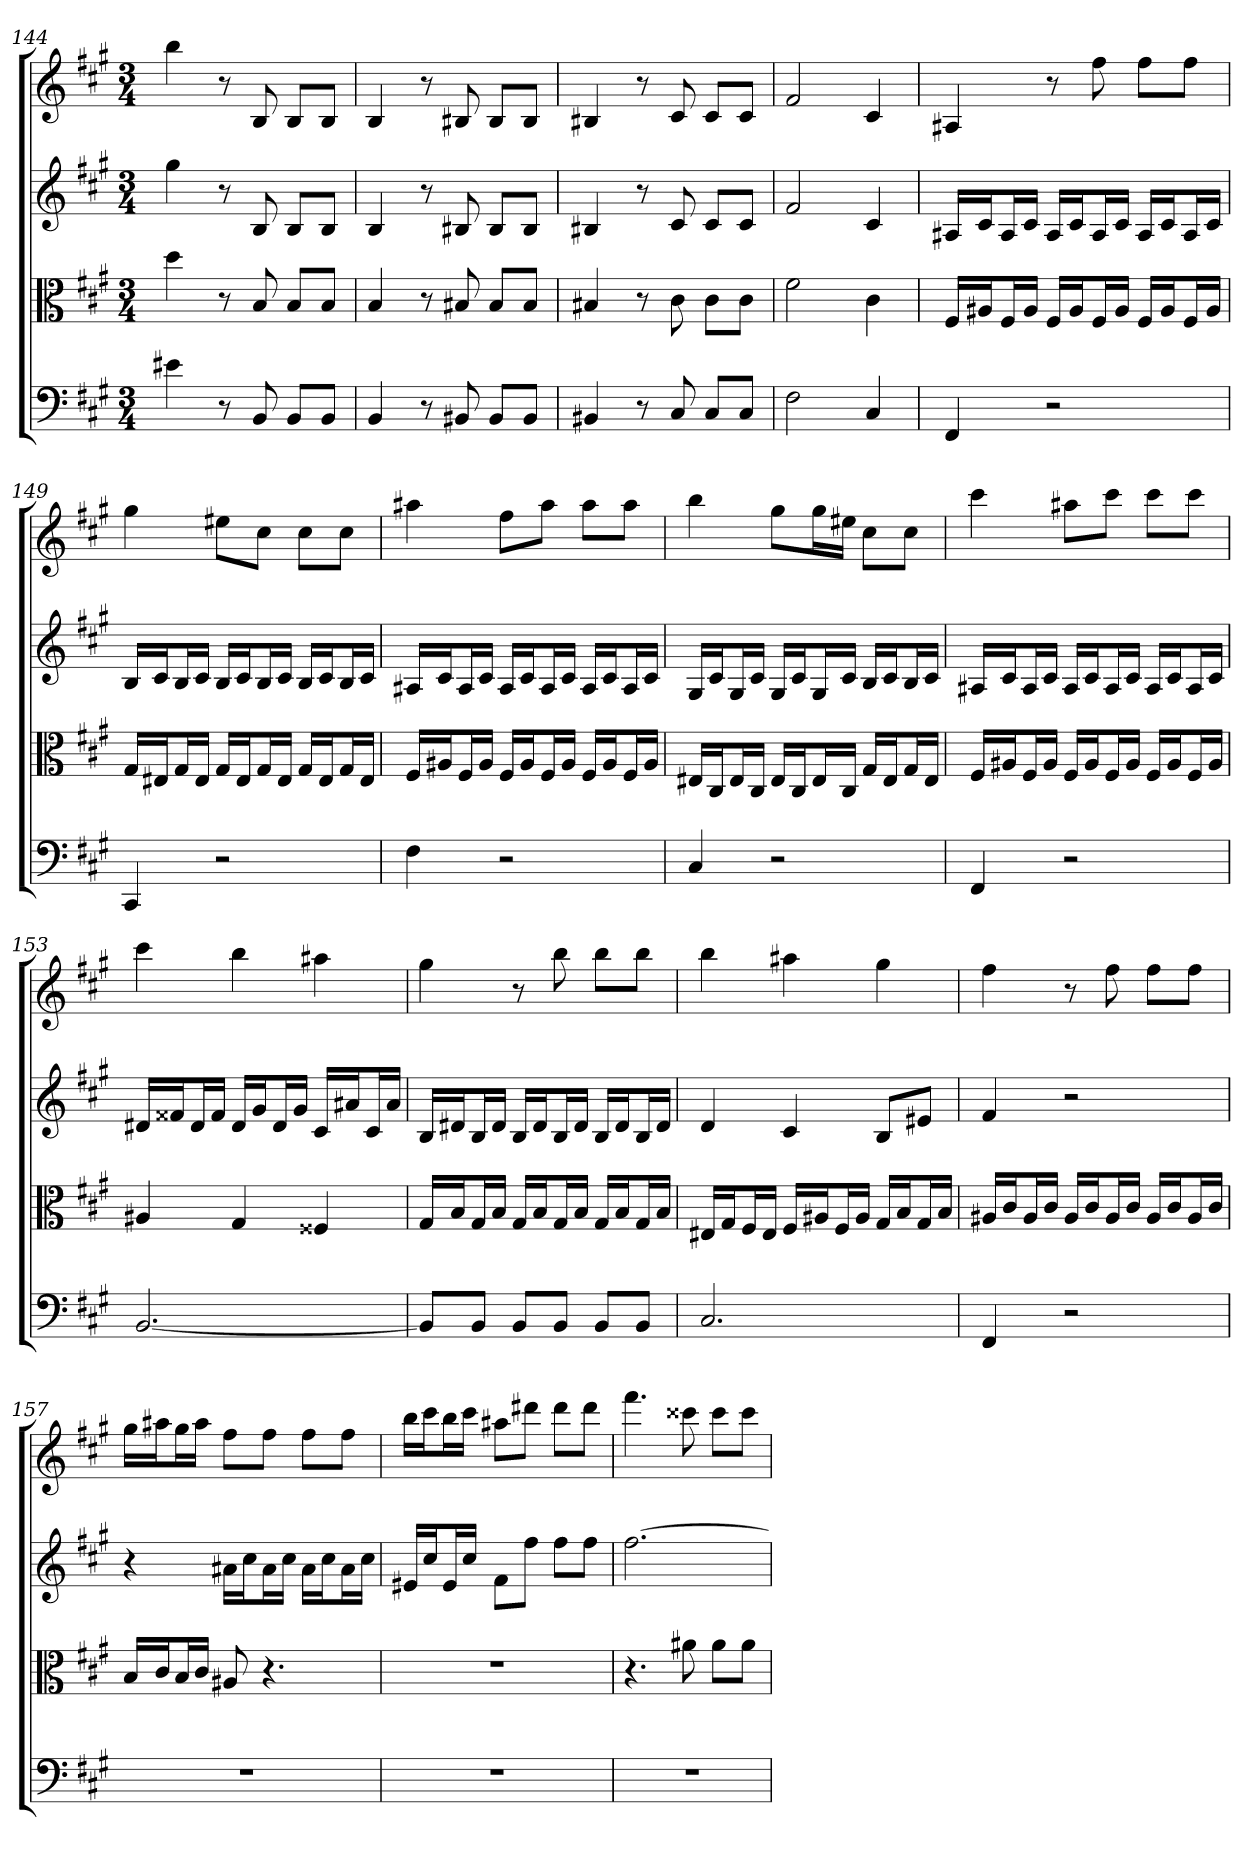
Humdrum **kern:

**kern	**kern	**kern	**kern
*part4	*part3	*part2	*part1
*staff4	*staff3	*staff2	*staff1
*clefF4	*clefC3	*	*
*k[f#c#g#]	*k[f#c#g#]	*k[f#c#g#]	*k[f#c#g#]
*f#:	*f#:	*f#:	*f#:
*M3/4	*M3/4	*M3/4	*M3/4
=144	=144	=144	=144
4e#X	4dd	4gg#	4bb
8r	8r	8r	8r
8BB	8B	8B	8B
8BB/L	8B/L	8BL	8BL
8BB/J	8B/J	8BJ	8BJ
=145	=145	=145	=145
4BB	4B	4B	4B
8r	8r	8r	8r
8BB#X	8B#X	8B#X	8B#X
8BB#/L	8B#/L	8B#L	8B#L
8BB#/J	8B#/J	8B#J	8B#J
=146	=146	=146	=146
4BB#X	4B#X	4B#X	4B#X
8r	8r	8r	8r
8C#	8c#	8c#	8c#
8C#/L	8c#\L	8c#L	8c#L
8C#/J	8c#\J	8c#J	8c#J
=147	=147	=147	=147
2F#	2f#	2f#	2f#
4C#	4c#	4c#	4c#
=148	=148	=148	=148
4FF#	16F#/LL	16A#XLL	4A#X
.	16A#X/J	16c#J	.
.	16F#/L	16A#L	.
.	16A#/JJ	16c#JJ	.
2r	16F#/LL	16A#LL	8r
.	16A#/J	16c#J	.
.	16F#/L	16A#L	8ff#
.	16A#/JJ	16c#JJ	.
.	16F#/LL	16A#LL	8ff#L
.	16A#/J	16c#J	.
.	16F#/L	16A#L	8ff#J
.	16A#/JJ	16c#JJ	.
=149	=149	=149	=149
4CC#	16G#/LL	16BLL	4gg#
.	16E#X/J	16c#J	.
.	16G#/L	16BL	.
.	16E#/JJ	16c#JJ	.
2r	16G#/LL	16BLL	8ee#XL
.	16E#/J	16c#J	.
.	16G#/L	16BL	8cc#J
.	16E#/JJ	16c#JJ	.
.	16G#/LL	16BLL	8cc#L
.	16E#/J	16c#J	.
.	16G#/L	16BL	8cc#J
.	16E#/JJ	16c#JJ	.
=150	=150	=150	=150
4F#	16F#/LL	16A#XLL	4aa#X
.	16A#X/J	16c#J	.
.	16F#/L	16A#L	.
.	16A#/JJ	16c#JJ	.
2r	16F#/LL	16A#LL	8ff#L
.	16A#/J	16c#J	.
.	16F#/L	16A#L	8aa#J
.	16A#/JJ	16c#JJ	.
.	16F#/LL	16A#LL	8aa#L
.	16A#/J	16c#J	.
.	16F#/L	16A#L	8aa#J
.	16A#/JJ	16c#JJ	.
=151	=151	=151	=151
4C#	16E#X/LL	16G#LL	4bb
.	16C#/J	16c#J	.
.	16E#/L	16G#L	.
.	16C#/JJ	16c#JJ	.
2r	16E#/LL	16G#LL	8gg#L
.	16C#/J	16c#J	.
.	16E#/L	16G#L	16gg#L
.	16C#/JJ	16c#JJ	16ee#XJJ
.	16G#/LL	16BLL	8cc#L
.	16E#/J	16c#J	.
.	16G#/L	16BL	8cc#J
.	16E#/JJ	16c#JJ	.
=152	=152	=152	=152
4FF#	16F#/LL	16A#XLL	4ccc#
.	16A#X/J	16c#J	.
.	16F#/L	16A#L	.
.	16A#/JJ	16c#JJ	.
2r	16F#/LL	16A#LL	8aa#XL
.	16A#/J	16c#J	.
.	16F#/L	16A#L	8ccc#J
.	16A#/JJ	16c#JJ	.
.	16F#/LL	16A#LL	8ccc#L
.	16A#/J	16c#J	.
.	16F#/L	16A#L	8ccc#J
.	16A#/JJ	16c#JJ	.
=153	=153	=153	=153
[2.BB	4A#X	16d#XLL	4ccc#
.	.	16f##XJ	.
.	.	16d#L	.
.	.	16f##JJ	.
.	4G#	16d#LL	4bb
.	.	16g#J	.
.	.	16d#L	.
.	.	16g#JJ	.
.	4F##X	16c#LL	4aa#X
.	.	16a#XJ	.
.	.	16c#L	.
.	.	16a#JJ	.
=154	=154	=154	=154
8BB/L]	16G#/LL	16BLL	4gg#
.	16B/J	16d#XJ	.
8BB/J	16G#/L	16BL	.
.	16B/JJ	16d#JJ	.
8BB/L	16G#/LL	16BLL	8r
.	16B/J	16d#J	.
8BB/J	16G#/L	16BL	8bb
.	16B/JJ	16d#JJ	.
8BB/L	16G#/LL	16BLL	8bbL
.	16B/J	16d#J	.
8BB/J	16G#/L	16BL	8bbJ
.	16B/JJ	16d#JJ	.
=155	=155	=155	=155
2.C#	16E#X/LL	4d	4bb
.	16G#/J	.	.
.	16F#/L	.	.
.	16E#/JJ	.	.
.	16F#/LL	4c#	4aa#X
.	16A#X/J	.	.
.	16F#/L	.	.
.	16A#/JJ	.	.
.	16G#/LL	8BL	4gg#
.	16B/J	.	.
.	16G#/L	8e#XJ	.
.	16B/JJ	.	.
=156	=156	=156	=156
4FF#	16A#X/LL	4f#	4ff#
.	16c#/J	.	.
.	16A#/L	.	.
.	16c#/JJ	.	.
2r	16A#/LL	2r	8r
.	16c#/J	.	.
.	16A#/L	.	8ff#
.	16c#/JJ	.	.
.	16A#/LL	.	8ff#L
.	16c#/J	.	.
.	16A#/L	.	8ff#J
.	16c#/JJ	.	.
=157	=157	=157	=157
2.r	16B/LL	4r	16gg#LL
.	16c#/J	.	16aa#XJ
.	16B/L	.	16gg#L
.	16c#/JJ	.	16aa#JJ
.	8A#X	16a#XLL	8ff#L
.	.	16cc#J	.
.	4.r	16a#L	8ff#J
.	.	16cc#JJ	.
.	.	16a#LL	8ff#L
.	.	16cc#J	.
.	.	16a#L	8ff#J
.	.	16cc#JJ	.
=158	=158	=158	=158
2.r	2.r	16e#XLL	16bbLL
.	.	16cc#J	16ccc#J
.	.	16e#L	16bbL
.	.	16cc#JJ	16ccc#JJ
.	.	8f#L	8aa#XL
.	.	8ff#J	8ddd#XJ
.	.	8ff#L	8ddd#L
.	.	8ff#J	8ddd#J
=159	=159	=159	=159
2.r	4.r	[2.ff#	4.fff#
.	8a#X	.	8ccc##X
.	8a#\L	.	8ccc##L
.	8a#\J	.	8ccc##J
=	=	=	=
*-	*-	*-	*-
